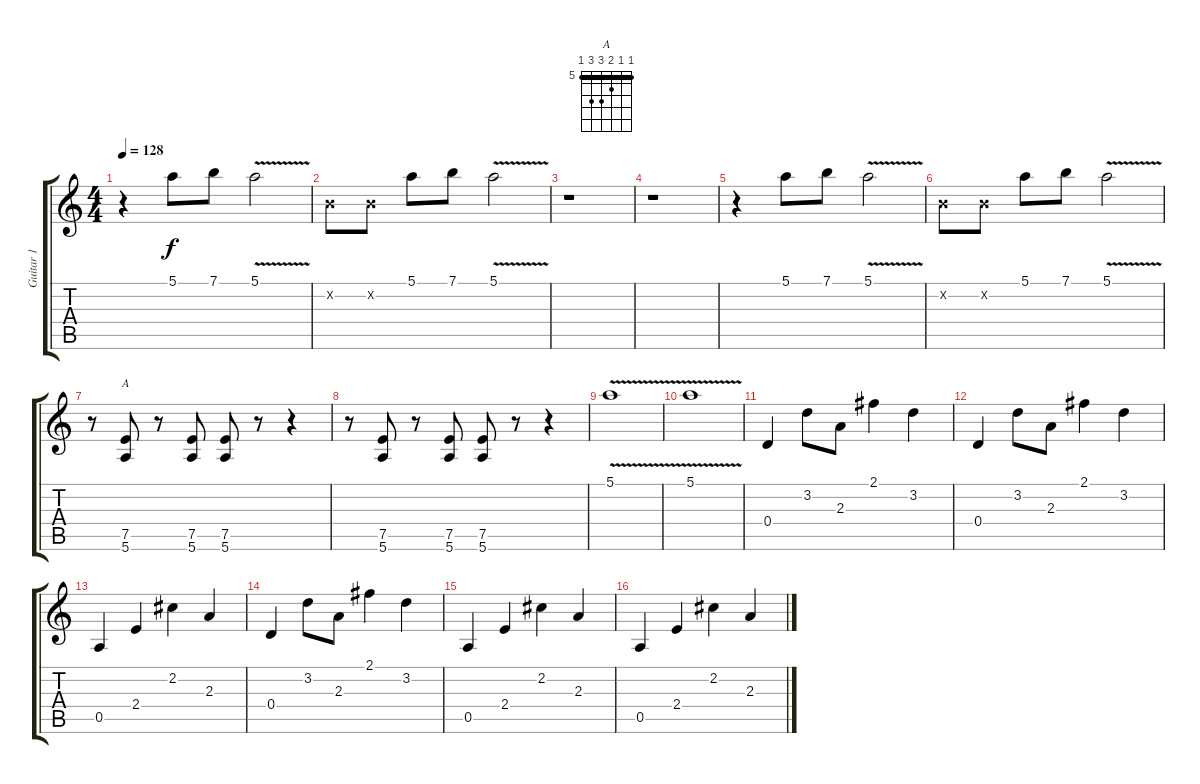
\track ("Guitar 1" "Guitar 1") {instrument electricguitarclean}
\staff {score tabs}
\tuning (E4 B3 G3 D3 A2 E2) {hide}
\chord ("A" 5 5 6 7 7 5) {firstfret 5 barre 5}
\ts (4 4)
\tempo 128
\clef g2
\ks c
r.4{dy f} 5.1.8 7.1.8 5.1{v}.2 |
0.2{x}.8 0.2{x}.8 5.1.8 7.1.8 5.1{v}.2 |
r.1 |
r.1 |
r.4 5.1.8 7.1.8 5.1{v}.2 |
0.2{x}.8 0.2{x}.8 5.1.8 7.1.8 5.1{v}.2 |
r.8 (7.5 5.6).8{ch "A"} r.8 (7.5 5.6).8 (7.5 5.6).8 r.8 r.4 |
r.8 (7.5 5.6).8 r.8 (7.5 5.6).8 (7.5 5.6).8 r.8 r.4 |
5.1{v}.1 |
5.1{v}.1 |
0.4.4 3.2.8 2.3.8 2.1.4 3.2.4 |
0.4.4 3.2.8 2.3.8 2.1.4 3.2.4 |
0.5.4 2.4.4 2.2.4 2.3.4 |
0.4.4 3.2.8 2.3.8 2.1.4 3.2.4 |
0.5.4 2.4.4 2.2.4 2.3.4 |
0.5.4 2.4.4 2.2.4 2.3.4
